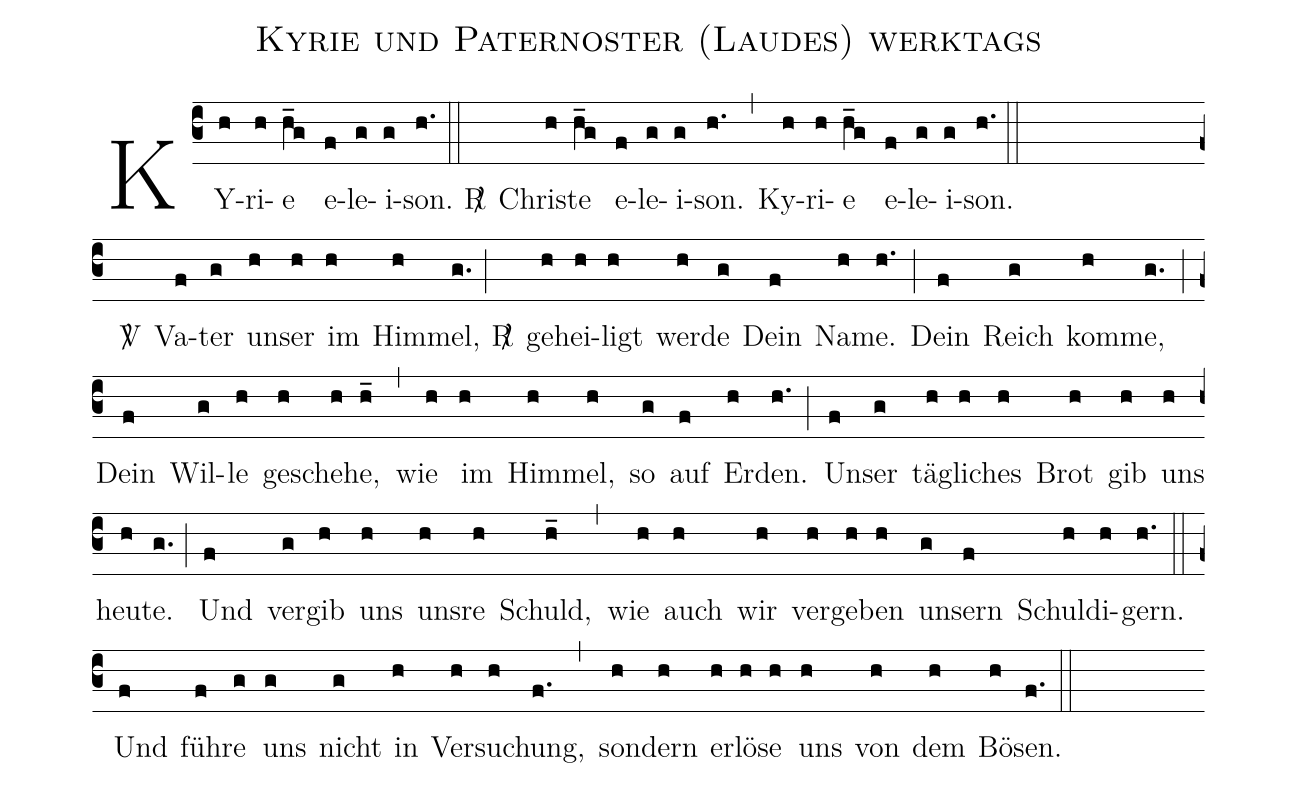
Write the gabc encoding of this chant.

name:Kyrie und Paternoster (Laudes) werktags;
%%
(c3) KY(h)ri(h)e(h_g) e(f)le(g)i(g)son.(h.) (::) <v>\Rbar</v>() Chri(h)ste(h_g) e(f)le(g)i(g)son.(h.) (,) Ky(h)ri(h)e(h_g) e(f)le(g)i(g)son.(h.) (::) (Z)
<v>\Vbar{}</v>() Va(f)ter(g) un(h)ser(h) im(h) Him(h)mel,(g.) (;) <v>\Rbar{}</v>() ge(h)hei(h)ligt(h) wer(h)de(g) Dein(f) Na(h)me.(h.) (;) Dein(f) Reich(g) kom(h)me,(g.)
(;) Dein(f) Wil(g)le(h) ge(h)sche(h)he,(h_) (,) wie(h) im(h) Him(h)mel,(h) so(g) auf(f) Er(h)den.(h.) (;) Un(f)ser(g) täg(h)li(h)ches(h) Brot(h) gib(h) uns(h) heu(h)te.(g.) (;) Und(f) ver(g)gib(h) uns(h) uns(h)re(h) Schuld,(h_) (,) wie(h) auch(h) wir(h) ver(h)ge(h)ben(h) un(g)sern(f) Schul(h)di(h)gern.(h.) (::) Und(f) füh(f)re(g) uns(g) nicht(g) in(h) Ver(h)su(h)chung,(f.) (,) son(h)dern(h) er(h)lö(h)se(h) uns(h) von(h) dem(h) Bö(h)sen.(f.) (::)
